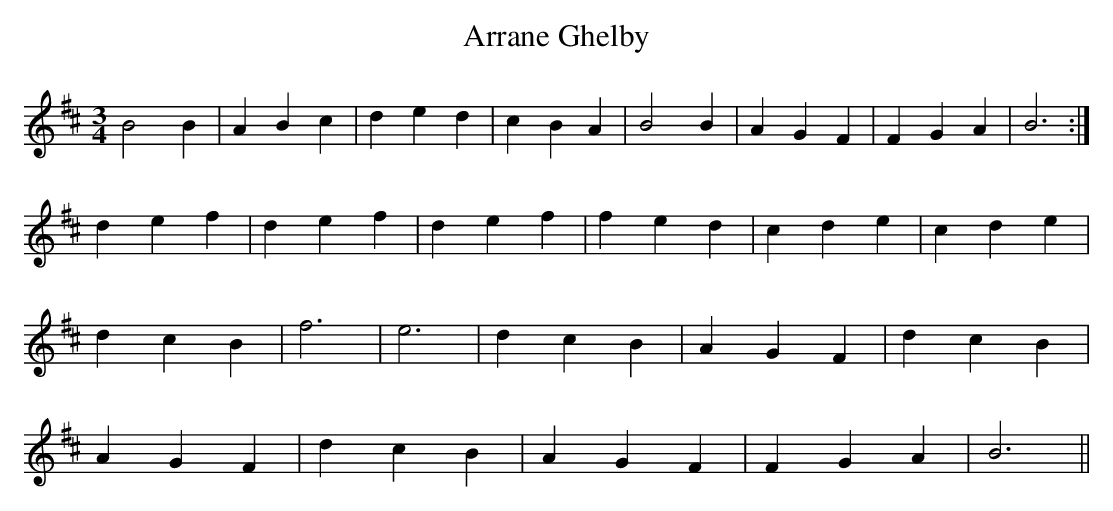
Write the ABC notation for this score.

X:1
T:Arrane Ghelby
M:3/4
L:1/8
K:D
B4B2|A2B2c2|d2e2d2|c2B2A2|B4B2|A2G2F2|F2G2A2|B6:|!
d2e2f2|d2e2f2|d2e2f2|f2e2d2|c2d2e2|c2d2e2|!d2c2B2|f6|e6|d2c2B2|A2
G2F2|d2c2B2|!A2G2F2|d2c2B2|A2G2F2|F2G2A2|B6||!
